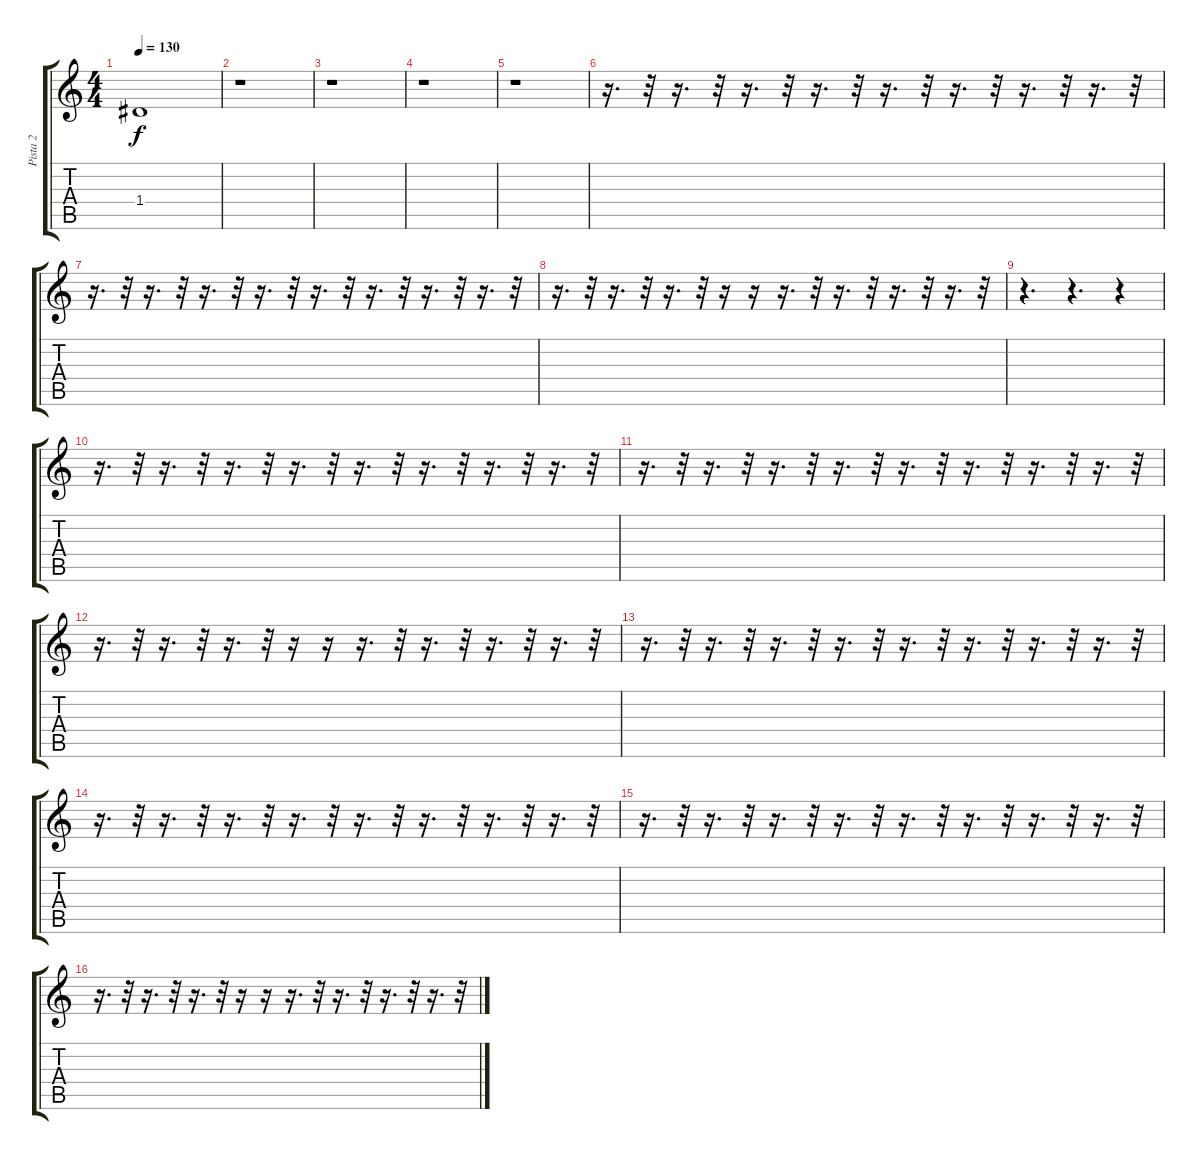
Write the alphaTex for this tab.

\track ("Pista 2" "Pista 2") {instrument fretlessbass}
\staff {score tabs}
\tuning (E4 B3 G3 D3 A2 E2) {hide}
\ts (4 4)
\tempo 130
\clef g2
\ks c
1.4.1{dy f} |
r.1 |
r.1 |
r.1 |
r.1 |
r.16{d} r.32 r.16{d} r.32 r.16{d} r.32 r.16{d} r.32 r.16{d} r.32 r.16{d} r.32 r.16{d} r.32 r.16{d} r.32 |
r.16{d} r.32 r.16{d} r.32 r.16{d} r.32 r.16{d} r.32 r.16{d} r.32 r.16{d} r.32 r.16{d} r.32 r.16{d} r.32 |
r.16{d} r.32 r.16{d} r.32 r.16{d} r.32 r.16 r.16 r.16{d} r.32 r.16{d} r.32 r.16{d} r.32 r.16{d} r.32 |
r.4{d} r.4{d} r.4 |
r.16{d} r.32 r.16{d} r.32 r.16{d} r.32 r.16{d} r.32 r.16{d} r.32 r.16{d} r.32 r.16{d} r.32 r.16{d} r.32 |
r.16{d} r.32 r.16{d} r.32 r.16{d} r.32 r.16{d} r.32 r.16{d} r.32 r.16{d} r.32 r.16{d} r.32 r.16{d} r.32 |
r.16{d} r.32 r.16{d} r.32 r.16{d} r.32 r.16 r.16 r.16{d} r.32 r.16{d} r.32 r.16{d} r.32 r.16{d} r.32 |
r.16{d} r.32 r.16{d} r.32 r.16{d} r.32 r.16{d} r.32 r.16{d} r.32 r.16{d} r.32 r.16{d} r.32 r.16{d} r.32 |
r.16{d} r.32 r.16{d} r.32 r.16{d} r.32 r.16{d} r.32 r.16{d} r.32 r.16{d} r.32 r.16{d} r.32 r.16{d} r.32 |
r.16{d} r.32 r.16{d} r.32 r.16{d} r.32 r.16{d} r.32 r.16{d} r.32 r.16{d} r.32 r.16{d} r.32 r.16{d} r.32 |
r.16{d} r.32 r.16{d} r.32 r.16{d} r.32 r.16 r.16 r.16{d} r.32 r.16{d} r.32 r.16{d} r.32 r.16{d} r.32
